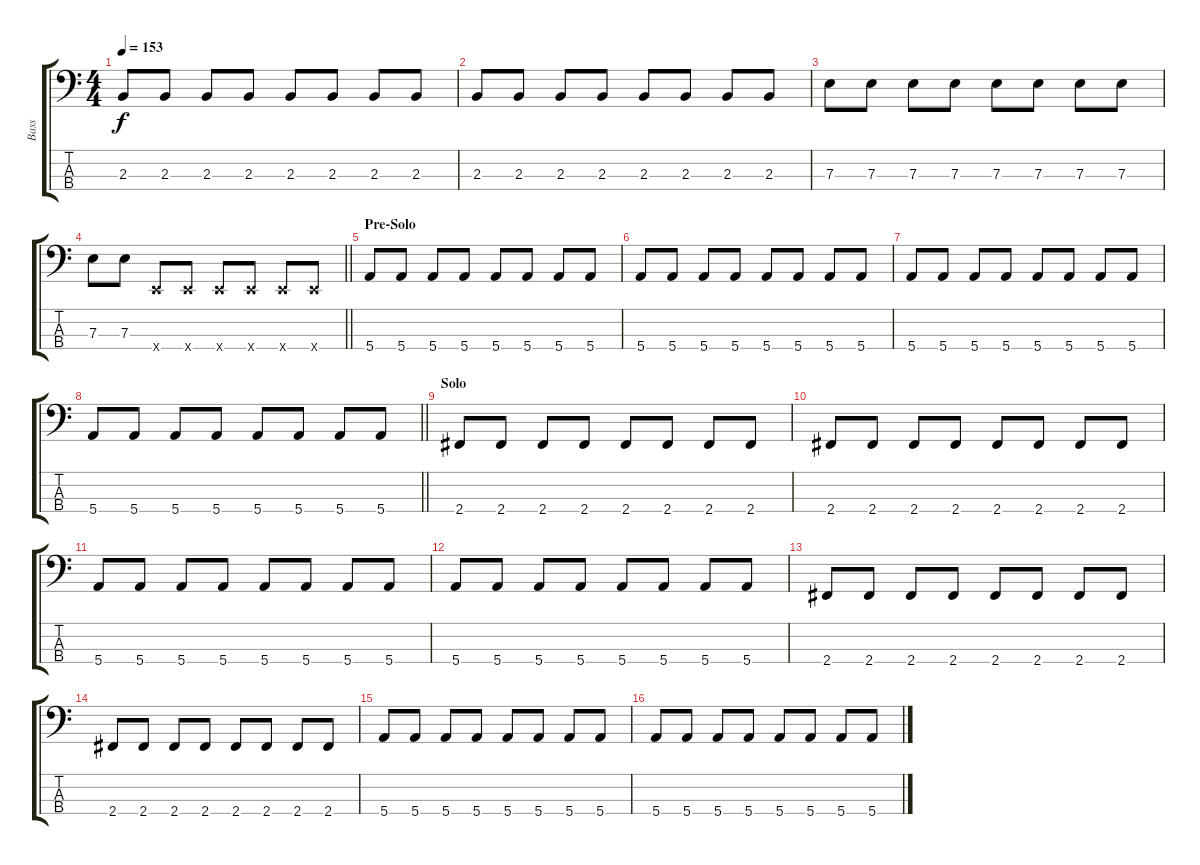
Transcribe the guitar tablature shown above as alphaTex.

\track ("Bass" "Bass") {instrument electricbasspick}
\staff {score tabs}
\tuning (G2 D2 A1 E1) {hide}
\ts (4 4)
\tempo 153
\clef f4
\ks c
2.3.8{dy f} 2.3.8 2.3.8 2.3.8 2.3.8 2.3.8 2.3.8 2.3.8 |
2.3.8 2.3.8 2.3.8 2.3.8 2.3.8 2.3.8 2.3.8 2.3.8 |
7.3.8 7.3.8 7.3.8 7.3.8 7.3.8 7.3.8 7.3.8 7.3.8 |
\barLineRight lightlight
7.3.8 7.3.8 0.4{x}.8 0.4{x}.8 0.4{x}.8 0.4{x}.8 0.4{x}.8 0.4{x}.8 |
\section ("" "Pre-Solo")
5.4.8 5.4.8 5.4.8 5.4.8 5.4.8 5.4.8 5.4.8 5.4.8 |
5.4.8 5.4.8 5.4.8 5.4.8 5.4.8 5.4.8 5.4.8 5.4.8 |
5.4.8 5.4.8 5.4.8 5.4.8 5.4.8 5.4.8 5.4.8 5.4.8 |
\barLineRight lightlight
5.4.8 5.4.8 5.4.8 5.4.8 5.4.8 5.4.8 5.4.8 5.4.8 |
\section ("" "Solo")
2.4.8 2.4.8 2.4.8 2.4.8 2.4.8 2.4.8 2.4.8 2.4.8 |
2.4.8 2.4.8 2.4.8 2.4.8 2.4.8 2.4.8 2.4.8 2.4.8 |
5.4.8 5.4.8 5.4.8 5.4.8 5.4.8 5.4.8 5.4.8 5.4.8 |
5.4.8 5.4.8 5.4.8 5.4.8 5.4.8 5.4.8 5.4.8 5.4.8 |
2.4.8 2.4.8 2.4.8 2.4.8 2.4.8 2.4.8 2.4.8 2.4.8 |
2.4.8 2.4.8 2.4.8 2.4.8 2.4.8 2.4.8 2.4.8 2.4.8 |
5.4.8 5.4.8 5.4.8 5.4.8 5.4.8 5.4.8 5.4.8 5.4.8 |
5.4.8 5.4.8 5.4.8 5.4.8 5.4.8 5.4.8 5.4.8 5.4.8
